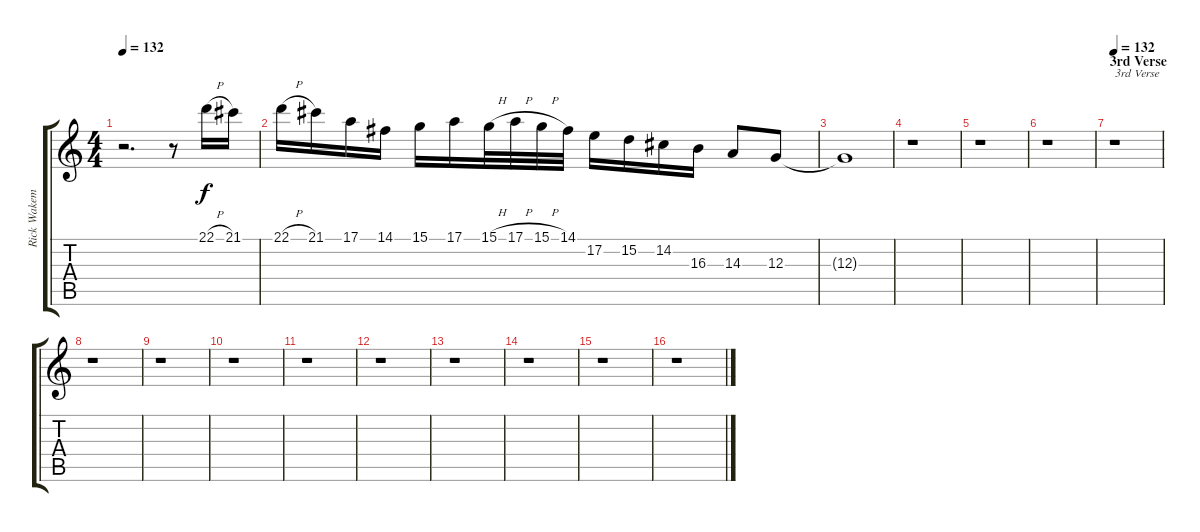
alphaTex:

\track ("Rick Wakeman 3" "Rick Wakem") {instrument lead7fifths}
\staff {score tabs}
\tuning (E4 B3 G3 D3 A2 E2) {hide}
\ts (4 4)
\tempo 132
\clef g2
\ks c
r.2{d dy f} r.8 22.1{h}.16{volume 16 balance 16 instrument lead7fifths} 21.1.16 |
22.1{h}.16 21.1.16 17.1.16 14.1.16 15.1.16 17.1.16 15.1{h}.32 17.1{h}.32 15.1{h}.32 14.1.32 17.2.16 15.2.16 14.2.16 16.3.16 14.3.8 12.3.8 |
12.3{t}.1 |
r.1 |
r.1 |
r.1 |
\section ("" "3rd Verse")
\tempo 132
r.1{txt "3rd Verse"} |
r.1 |
r.1 |
r.1 |
r.1 |
r.1 |
r.1 |
r.1 |
r.1 |
r.1
